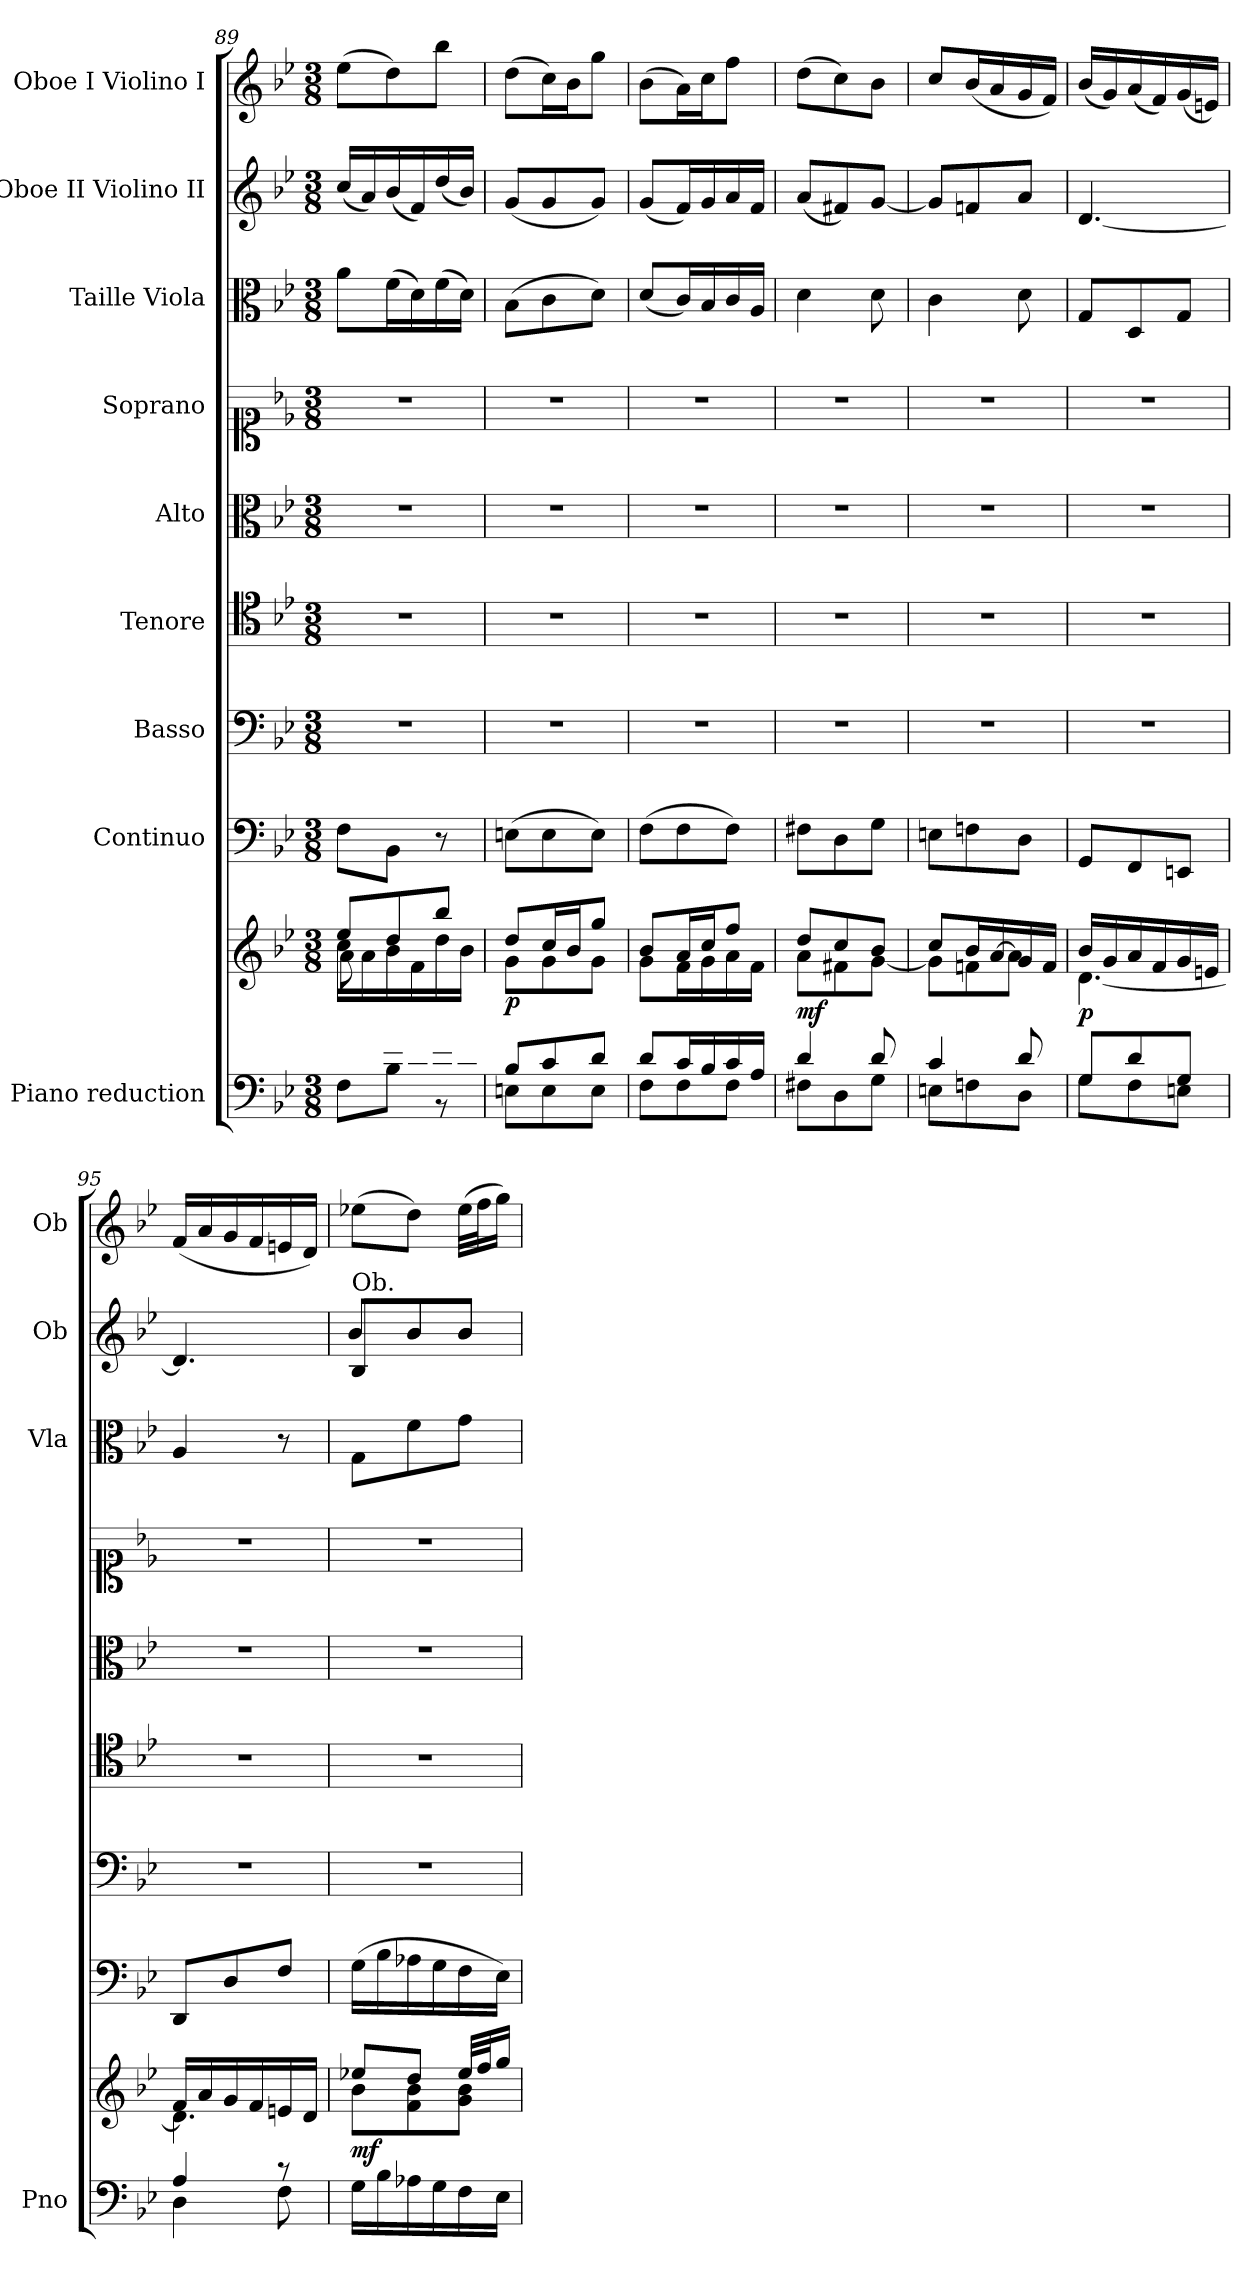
**kern	**kern	**dynam	**kern	**dynam	**kern	**kern	**kern	**kern	**kern	**dynam	**kern	**dynam	**kern	**dynam
*part9	*part9	*part9	*part8	*part8	*part7	*part6	*part5	*part4	*part3	*part3	*part2	*part2	*part1	*part1
*staff10	*staff9	*staff9/10	*staff8	*staff8	*staff7	*staff6	*staff5	*staff4	*staff3	*staff3	*staff2	*staff2	*staff1	*staff1
*I"Piano reduction	*	*	*I"Continuo	*	*I"Basso	*I"Tenore	*I"Alto	*I"Soprano	*I"Taille Viola	*	*I"Oboe II Violino II	*	*I"Oboe I Violino I	*
*I'Pno	*	*	*	*	*	*	*	*	*I'Vla	*	*I'Ob	*	*I'Ob	*
*clefF4	*clefG2	*	*clefF4	*	*clefF4	*clefC4	*clefC3	*clefC1	*clefC3	*	*clefG2	*	*clefG2	*
*k[b-e-]	*k[b-e-]	*	*k[b-e-]	*	*k[b-e-]	*k[b-e-]	*k[b-e-]	*k[b-e-]	*k[b-e-]	*	*k[b-e-]	*	*k[b-e-]	*
*M3/8	*M3/8	*	*M3/8	*	*M3/8	*M3/8	*M3/8	*M3/8	*M3/8	*	*M3/8	*	*M3/8	*
=89	=89	=89	=89	=89	=89	=89	=89	=89	=89	=89	=89	=89	=89	=89
*^	*^	*	*	*	*	*	*	*	*	*	*	*	*	*
*	*	*	*^	*	*	*	*	*	*	*	*	*	*	*	*	*
8ryy	8F\L	8ee-/L	16cc\LL	8a\L	.	8F\L	.	4.r	4.r	4.r	4.r	8a\L	.	(16cc/LL	.	(8ee-\L	.
.	.	.	16a\	.	.	.	.	.	.	.	.	.	.	16a/)	.	.	.
16f/L	8B-\J	8dd/	16b-\	4ryy	.	8BB-\J	.	.	.	.	.	(16f\L	.	(16b-/	.	8dd\)	.
16d/	.	.	16f\	.	.	.	.	.	.	.	.	16d\)	.	16f/)	.	.	.
16f/	8r	8bb-/J	16dd\	.	.	8r	.	.	.	.	.	(16f\	.	(16dd/	.	8bb-\J	.
16d/JJ	.	.	16b-\JJ	.	.	.	.	.	.	.	.	16d\JJ)	.	16b-/JJ)	.	.	.
*	*	*	*v	*v	*	*	*	*	*	*	*	*	*	*	*	*	*
=90	=90	=90	=90	=90	=90	=90	=90	=90	=90	=90	=90	=90	=90	=90	=90	=90
!	!	!	!	!LO:DY:b	!	!LO:DY:b	!	!	!	!	!	!LO:DY:b	!	!LO:DY:b	!	!LO:DY:b
8B-/L	8En\L	8dd/L	8g\L	p	(8En\L	other-dynamics	4.r	4.r	4.r	4.r	(8B-\L	other-dynamics	(8g/L	other-dynamics	(8dd\L	other-dynamics
8c/	8E\	16cc/L	8g\	.	8E\	.	.	.	.	.	8c\	.	8g/	.	16cc\L)	.
.	.	16b-/J	.	.	.	.	.	.	.	.	.	.	.	.	16b-\J	.
8d/J	8E\J	8gg/J	8g\J	.	8E\J)	.	.	.	.	.	8d\J)	.	8g/J)	.	8gg\J	.
=91	=91	=91	=91	=91	=91	=91	=91	=91	=91	=91	=91	=91	=91	=91	=91	=91
8d/L	8F\L	8b-/L	8g\L	.	(8F\L	.	4.r	4.r	4.r	4.r	(8d/L	.	(8g/L	.	(8b-\L	.
16c/L	8F\	16a/L	16f\L	.	8F\	.	.	.	.	.	16c/L)	.	16f/L)	.	16a\L)	.
16B-/	.	16cc/J	16g\	.	.	.	.	.	.	.	16B-/	.	16g/	.	16cc\J	.
16c/	8F\J	8ff/J	16a\	.	8F\J)	.	.	.	.	.	16c/	.	16a/	.	8ff\J	.
16A/JJ	.	.	16f\JJ	.	.	.	.	.	.	.	16A/JJ	.	16f/JJ	.	.	.
=92	=92	=92	=92	=92	=92	=92	=92	=92	=92	=92	=92	=92	=92	=92	=92	=92
!	!	!	!	!LO:DY:b	!	!LO:DY:b	!	!	!	!	!	!LO:DY:b	!	!LO:DY:b	!	!LO:DY:b
4d/	8F#X\L	8dd/L	8a\L	mf	8F#X\L	other-dynamics	4.r	4.r	4.r	4.r	4d\	other-dynamics	(8a/L	other-dynamics	(8dd\L	other-dynamics
.	8D\	8cc/	8f#X\	.	8D\	.	.	.	.	.	.	.	8f#X/)	.	8cc\)	.
8d/	8G\J	8b-/J	[8g\J	.	8G\J	.	.	.	.	.	8d\	.	[8g/J	.	8b-\J	.
=93	=93	=93	=93	=93	=93	=93	=93	=93	=93	=93	=93	=93	=93	=93	=93	=93
4c/	8En\L	8cc/L	8g\L]	.	8En\L	.	4.r	4.r	4.r	4.r	4c\	.	8g/L]	.	8cc/L	.
.	8Fn\	16b-/L	8fn\	.	8Fn\	.	.	.	.	.	.	.	8fn/	.	(16b-/L	.
.	.	[16a/	.	.	.	.	.	.	.	.	.	.	.	.	16a/	.
8d/	8D\J	16g/	8a\J]	.	8D\J	.	.	.	.	.	8d\	.	8a/J	.	16g/	.
.	.	16f/JJ	.	.	.	.	.	.	.	.	.	.	.	.	16f/JJ)	.
=94	=94	=94	=94	=94	=94	=94	=94	=94	=94	=94	=94	=94	=94	=94	=94	=94
!	!	!	!	!LO:DY:b	!	!LO:DY:b	!	!	!	!	!	!LO:DY:b	!	!LO:DY:b	!	!LO:DY:b
8G/L	8G\L	16b-/LL	[4.d\	p	8GG/L	other-dynamics	4.r	4.r	4.r	4.r	8G/L	other-dynamics	[4.d/	other-dynamics	(16b-/LL	other-dynamics
.	.	16g/	.	.	.	.	.	.	.	.	.	.	.	.	16g/)	.
8d/	8F\	16a/	.	.	8FF/	.	.	.	.	.	8D/	.	.	.	(16a/	.
.	.	16f/	.	.	.	.	.	.	.	.	.	.	.	.	16f/)	.
8G/J	8En\J	16g/	.	.	8EEn/J	.	.	.	.	.	8G/J	.	.	.	(16g/	.
.	.	16en/JJ	.	.	.	.	.	.	.	.	.	.	.	.	16en/JJ)	.
=95	=95	=95	=95	=95	=95	=95	=95	=95	=95	=95	=95	=95	=95	=95	=95	=95
4A/	4D\	16f/LL	4.d\]	.	8DD/L	.	4.r	4.r	4.r	4.r	4A/	.	4.d/]	.	(16f/LL	.
.	.	16a/	.	.	.	.	.	.	.	.	.	.	.	.	16a/	.
.	.	16g/	.	.	8D/	.	.	.	.	.	.	.	.	.	16g/	.
.	.	16f/	.	.	.	.	.	.	.	.	.	.	.	.	16f/	.
8r	8F\	16en/	.	.	8F/J	.	.	.	.	.	8r	.	.	.	16en/	.
.	.	16d/JJ	.	.	.	.	.	.	.	.	.	.	.	.	16d/JJ)	.
*v	*v	*	*	*	*	*	*	*	*	*	*	*	*	*	*	*
!!LO:PB:g=z
=96	=96	=96	=96	=96	=96	=96	=96	=96	=96	=96	=96	=96	=96	=96	=96
*	*	*	*	*	*	*	*	*	*	*	*	*^	*	*	*
!	!	!	!	!	!	!	!	!	!	!	!	!LO:TX:a:t=Ob.	!	!	!	!
!	!	!	!LO:DY:b	!	!LO:DY:b	!	!	!	!	!	!LO:DY:b	!	!	!LO:DY:b	!	!LO:DY:b
16G\LL	8ee-X/L	8b-\L	mf	(16G\LL	other-dynamics	4.r	4.r	4.r	4.r	8G\L	other-dynamics	8B-/L	8b-!/L	other-dynamics	(8ee-X\L	other-dynamics
16B-\	.	.	.	16B-\	.	.	.	.	.	.	.	.	.	.	.	.
16A-X\	8dd/J	8f\ 8b-\	.	16A-X\	.	.	.	.	.	8f\	.	8b-/	8b-!/	.	8dd\J)	.
16G\	.	.	.	16G\	.	.	.	.	.	.	.	.	.	.	.	.
16F\	32ee-/LLL	8g\ 8b-\J	.	16F\	.	.	.	.	.	8g\J	.	8b-/J	8b-!/J	.	(32ee-\LLL	.
.	32ff/J	.	.	.	.	.	.	.	.	.	.	.	.	.	32ff\J	.
16E-\JJ	16gg/JJ	.	.	16E-\JJ)	.	.	.	.	.	.	.	.	.	.	16gg\JJ)	.
*	*v	*v	*	*	*	*	*	*	*	*	*	*v	*v	*	*	*
=	=	=	=	=	=	=	=	=	=	=	=	=	=	=
*-	*-	*-	*-	*-	*-	*-	*-	*-	*-	*-	*-	*-	*-	*-
